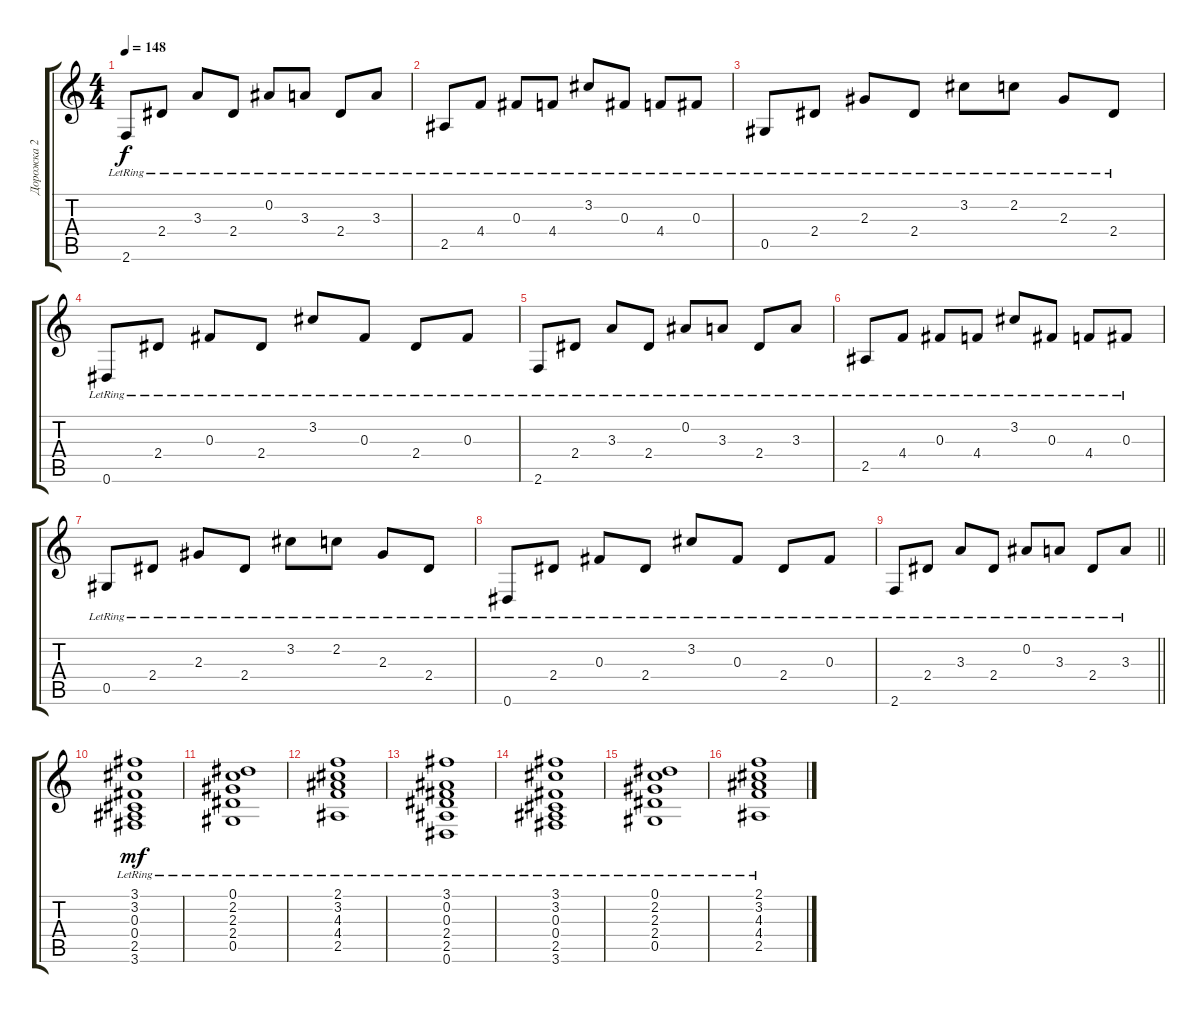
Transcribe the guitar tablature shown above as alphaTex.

\track ("Дорожка 2" "Дорожка 2") {instrument acousticguitarsteel}
\staff {score tabs}
\tuning (Eb4 Bb3 Gb3 Db3 Ab2 Eb2) {hide}
\ts (4 4)
\tempo 148
\clef g2
\ks c
2.6{lr}.8{dy f} 2.4{lr}.8 3.3{lr}.8 2.4{lr}.8 0.2{lr}.8 3.3{lr}.8 2.4{lr}.8 3.3{lr}.8 |
2.5{lr}.8 4.4{lr}.8 0.3{lr}.8 4.4{lr}.8 3.2{lr}.8 0.3{lr}.8 4.4{lr}.8 0.3{lr}.8 |
0.5{lr}.8 2.4{lr}.8 2.3{lr}.8 2.4{lr}.8 3.2{lr}.8 2.2{lr}.8 2.3{lr}.8 2.4{lr}.8 |
0.6{lr}.8 2.4{lr}.8 0.3{lr}.8 2.4{lr}.8 3.2{lr}.8 0.3{lr}.8 2.4{lr}.8 0.3{lr}.8 |
2.6{lr}.8 2.4{lr}.8 3.3{lr}.8 2.4{lr}.8 0.2{lr}.8 3.3{lr}.8 2.4{lr}.8 3.3{lr}.8 |
2.5{lr}.8 4.4{lr}.8 0.3{lr}.8 4.4{lr}.8 3.2{lr}.8 0.3{lr}.8 4.4{lr}.8 0.3{lr}.8 |
0.5{lr}.8 2.4{lr}.8 2.3{lr}.8 2.4{lr}.8 3.2{lr}.8 2.2{lr}.8 2.3{lr}.8 2.4{lr}.8 |
0.6{lr}.8 2.4{lr}.8 0.3{lr}.8 2.4{lr}.8 3.2{lr}.8 0.3{lr}.8 2.4{lr}.8 0.3{lr}.8 |
\barLineRight lightlight
2.6{lr}.8 2.4{lr}.8 3.3{lr}.8 2.4{lr}.8 0.2{lr}.8 3.3{lr}.8 2.4{lr}.8 3.3{lr}.8 |
(3.1{lr} 3.2{lr} 0.3{lr} 0.4{lr} 2.5{lr} 3.6{lr}).1{dy mf} |
(0.1{lr} 2.2{lr} 2.3{lr} 2.4{lr} 0.5{lr}).1 |
(2.1{lr} 3.2{lr} 4.3{lr} 4.4{lr} 2.5{lr}).1 |
(3.1{lr} 0.2{lr} 0.3{lr} 2.4{lr} 2.5{lr} 0.6{lr}).1 |
(3.1{lr} 3.2{lr} 0.3{lr} 0.4{lr} 2.5{lr} 3.6{lr}).1 |
(0.1{lr} 2.2{lr} 2.3{lr} 2.4{lr} 0.5{lr}).1 |
(2.1{lr} 3.2{lr} 4.3{lr} 4.4{lr} 2.5{lr}).1
